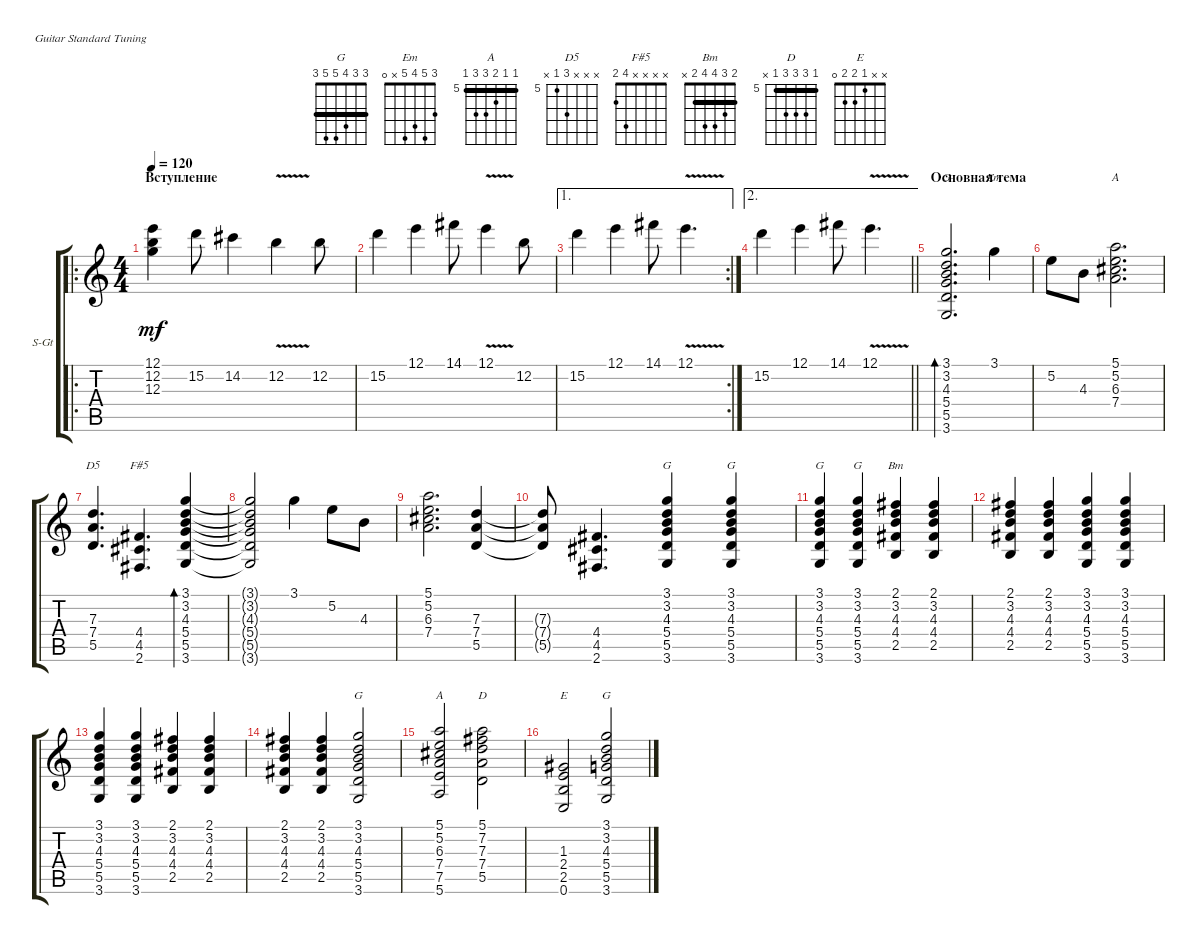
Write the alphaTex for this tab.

\bracketExtendMode groupsimilarinstruments
\firstSystemTrackNameOrientation horizontal
\otherSystemsTrackNameOrientation horizontal
\track ("Steel Guitar" "S-Gt") {instrument acousticguitarsteel}
\staff {score tabs}
\tuning (E4 B3 G3 D3 A2 E2)
\chord ("G" 3 3 4 5 5 3) {barre (3 3)}
\chord ("Em" 3 5 4 5 x 0)
\chord ("A" 5 5 6 7 x x) {firstfret 5 barre 5}
\chord ("D5" x x x 7 5 x) {firstfret 5}
\chord ("F#5" x x x x 4 2)
\chord ("Bm" 2 3 4 4 2 x) {barre 2}
\chord ("A" 5 5 6 7 7 5) {firstfret 5 barre (5 5)}
\chord ("D" 5 7 7 7 5 x) {firstfret 5 barre 5}
\chord ("E" x x 1 2 2 0)
\ro
\ts (4 4)
\beaming (8 2 2 2 2)
\section ("" "Вступление")
\tempo 120
\clef g2
\ks c
(12.1 12.2 12.3).4{dy mf instrument acousticguitarsteel} 15.2.8 14.2.4 12.2{v}.4 12.2.8 |
15.2.4 12.1.4 14.1.8 12.1{v}.4 12.2.8 |
\ae 1
\rc 2
15.2.4 12.1.4 14.1.8 12.1{v}.4{d} |
\ae 2
\barLineRight lightlight
15.2.4 12.1.4 14.1.8 12.1{v}.4{d} |
\section ("" "Основная тема")
(3.1 3.2 4.3 5.4 5.5 3.6).2{d bd 240 ch "G"} 3.1.4{ch "Em"} |
5.2.8 4.3.8 (5.1 5.2 6.3 7.4).2{d ch "A"} |
(7.3 7.4 5.5).4{d ch "D5"} (4.4 4.5 2.6).4{d ch "F#5"} (3.1 3.2 4.3 5.4 5.5 3.6).4{bd 240} |
(3.1{t} 3.2{t} 4.3{t} 5.4{t} 5.5{t} 3.6{t}).2 3.1.4 5.2.8 4.3.8 |
(5.1 5.2 6.3 7.4).2{d} (7.3 7.4 5.5).4 |
(7.3{t} 7.4{t} 5.5{t}).8 (4.4 4.5 2.6).4{d} (3.1 3.2 4.3 5.4 5.5 3.6).4{ch "G"} (3.1 3.2 4.3 5.4 5.5 3.6).4{ch "G"} |
(3.1 3.2 4.3 5.4 5.5 3.6).4{ch "G"} (3.1 3.2 4.3 5.4 5.5 3.6).4{ch "G"} (2.1 3.2 4.3 4.4 2.5).4{ch "Bm"} (2.1 3.2 4.3 4.4 2.5).4 |
(2.1 3.2 4.3 4.4 2.5).4 (2.1 3.2 4.3 4.4 2.5).4 (3.1 3.2 4.3 5.4 5.5 3.6).4 (3.1 3.2 4.3 5.4 5.5 3.6).4 |
(3.1 3.2 4.3 5.4 5.5 3.6).4 (3.1 3.2 4.3 5.4 5.5 3.6).4 (2.1 3.2 4.3 4.4 2.5).4 (2.1 3.2 4.3 4.4 2.5).4 |
(2.1 3.2 4.3 4.4 2.5).4 (2.1 3.2 4.3 4.4 2.5).4 (3.1 3.2 4.3 5.4 5.5 3.6).2{ch "G"} |
(5.1 5.2 6.3 7.4 7.5 5.6).2{ch "A"} (5.1 7.2 7.3 7.4 5.5).2{ch "D"} |
(1.3 2.4 2.5 0.6).2{ch "E"} (3.1 3.2 4.3 5.4 5.5 3.6).2{ch "G"}
